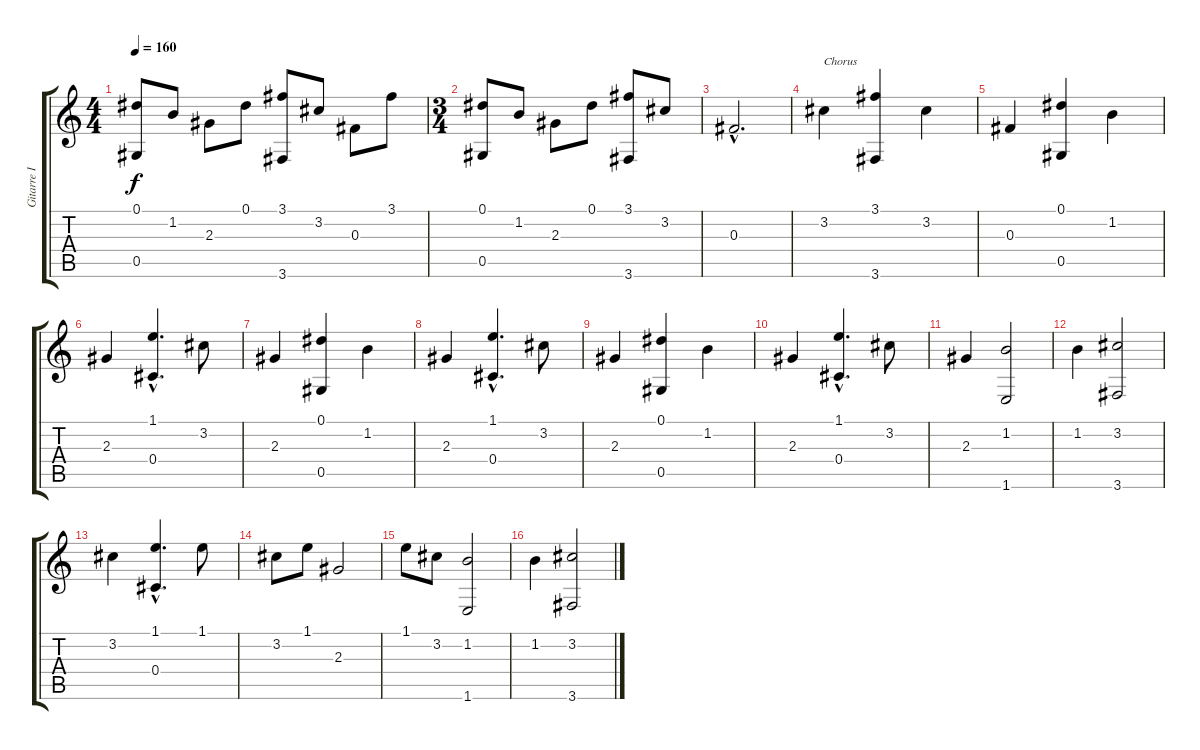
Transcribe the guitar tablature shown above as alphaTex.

\track ("Gitarre I (Marcus)" "Gitarre I ") {instrument acousticguitarsteel}
\staff {score tabs}
\tuning (Eb4 Bb3 Gb3 Db3 Ab2 Eb2) {hide}
\ts (4 4)
\tempo 160
\clef g2
\ks c
(0.1 0.5).8{dy f} 1.2.8 2.3.8 0.1.8 (3.1 3.6).8 3.2.8 0.3.8 3.1.8 |
\ts (3 4)
(0.1 0.5).8 1.2.8 2.3.8 0.1.8 (3.1 3.6).8 3.2.8 |
0.3{hac}.2{d} |
3.2.4{txt "Chorus"} (3.1 3.6).4 3.2.4 |
0.3.4 (0.1 0.5).4 1.2.4 |
2.3.4 (1.1{hac} 0.4{hac}).4{d} 3.2.8 |
2.3.4 (0.1 0.5).4 1.2.4 |
2.3.4 (1.1{hac} 0.4{hac}).4{d} 3.2.8 |
2.3.4 (0.1 0.5).4 1.2.4 |
2.3.4 (1.1{hac} 0.4{hac}).4{d} 3.2.8 |
2.3.4 (1.2 1.6).2 |
1.2.4 (3.2 3.6).2 |
3.2.4 (1.1{hac} 0.4{hac}).4{d} 1.1.8 |
3.2.8 1.1.8 2.3.2 |
1.1.8 3.2.8 (1.2 1.6).2 |
1.2.4 (3.2 3.6).2
